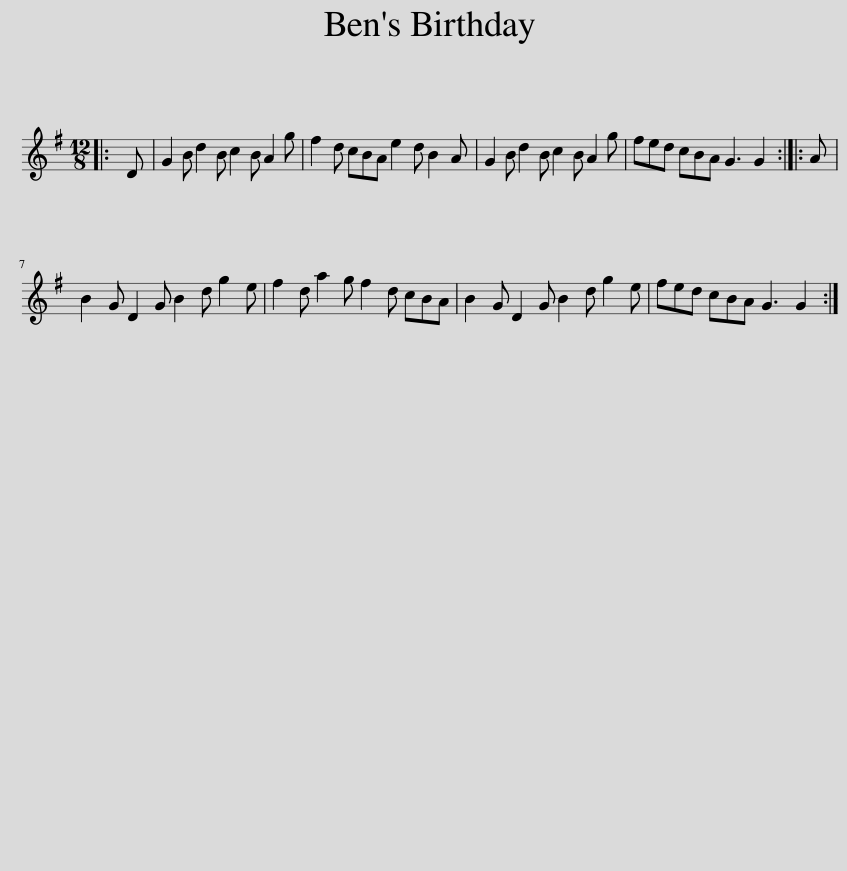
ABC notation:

X:1
L:1/8
M:12/8
I:linebreak $
K:G
V:1 treble
V:1
|: D | G2 B d2 B c2 B A2 g | f2 d cBA e2 d B2 A | G2 B d2 B c2 B A2 g | fed cBA G3 G2 :: %5
 A |$ B2 G D2 G B2 d g2 e | f2 d a2 g f2 d cBA | B2 G D2 G B2 d g2 e | fed cBA G3 G2 :| %10
